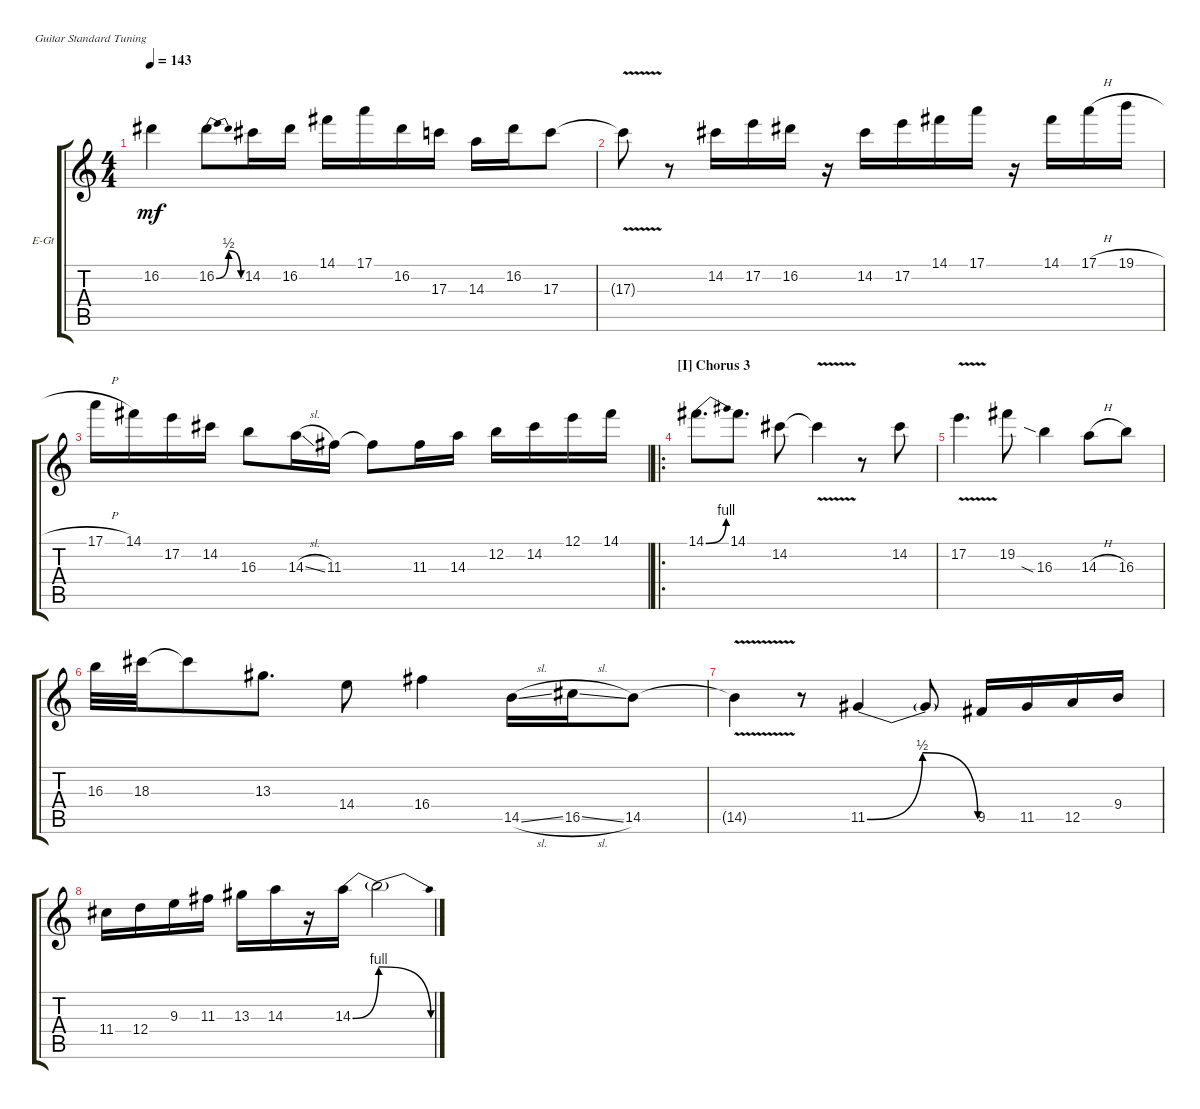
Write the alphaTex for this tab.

\defaultSystemsLayout 4
\bracketExtendMode groupsimilarinstruments
\firstSystemTrackNameOrientation horizontal
\otherSystemsTrackNameOrientation horizontal
\chordDiagramsInScore
\track ("Electric Guitar" "E-Gt") {instrument overdrivenguitar}
\staff {score tabs}
\tuning (E4 B3 G3 D3 A2 E2)
\ts (4 4)
\tempo 143
\clef g2
\ks c
16.2{t}.4{dy mf} 16.2{be (bendrelease 0 0 10.799999999999999 2 20.4 2 30 0) acc #}.8 14.2{acc #}.16 16.2{acc #}.16 14.1{acc #}.16 17.1.16 16.2{acc #}.16 17.3.16 14.3.16 16.2{acc #}.16 17.3.8 |
17.3{v t}.8 r.8 14.2{acc #}.16 17.2.16 16.2{acc #}.16 r.16 14.2{acc #}.16 17.2.16 14.1{acc #}.16 17.1.16 r.16 14.1{acc #}.16 17.1{h}.16 19.1{h}.16 |
17.1{h}.16 14.1{acc #}.16 17.2.16 14.2{acc #}.16 16.3.8 14.3{sl}.16 11.3{acc #}.16 11.3{t acc #}.8 11.3{acc #}.16 14.3.16 12.2.16 14.2{acc #}.16 12.1.16 14.1{acc #}.16 |
\ro
\section ("I" "Chorus 3")
14.1{be (bend 0 0 15 4) acc #}.8{d} 14.1{acc #}.8{d} 14.2{acc #}.8 14.2{v t acc #}.4 r.8 14.2{acc #}.8 |
17.2{v}.4{d} 19.2{acc #}.8 16.3{sia}.4 14.3{h}.8 16.3.8 |
16.3.32 18.3{acc #}.32 18.3{t acc #}.8 13.3{acc #}.8{d} 14.4.8 16.4{acc #}.4 14.5{sl}.16 16.5{sl acc #}.16 14.5.8 |
14.5{v t}.4 r.8 11.5{be (bendrelease 0 0 11.4 2 19.8 2 30.599999999999998 0) acc #}.4 11.5{t acc #}.8 9.5{acc #}.16 11.5{acc #}.16 12.5.16 9.4.16 |
11.4{acc #}.16 12.4.16 9.3.16 11.3{acc #}.16 13.3{acc #}.16 14.3.16 r.16 14.3{be (bend 0 0 15 4)}.16 14.3{be (release 49.8 4 58.199999999999996 0) t}.2
